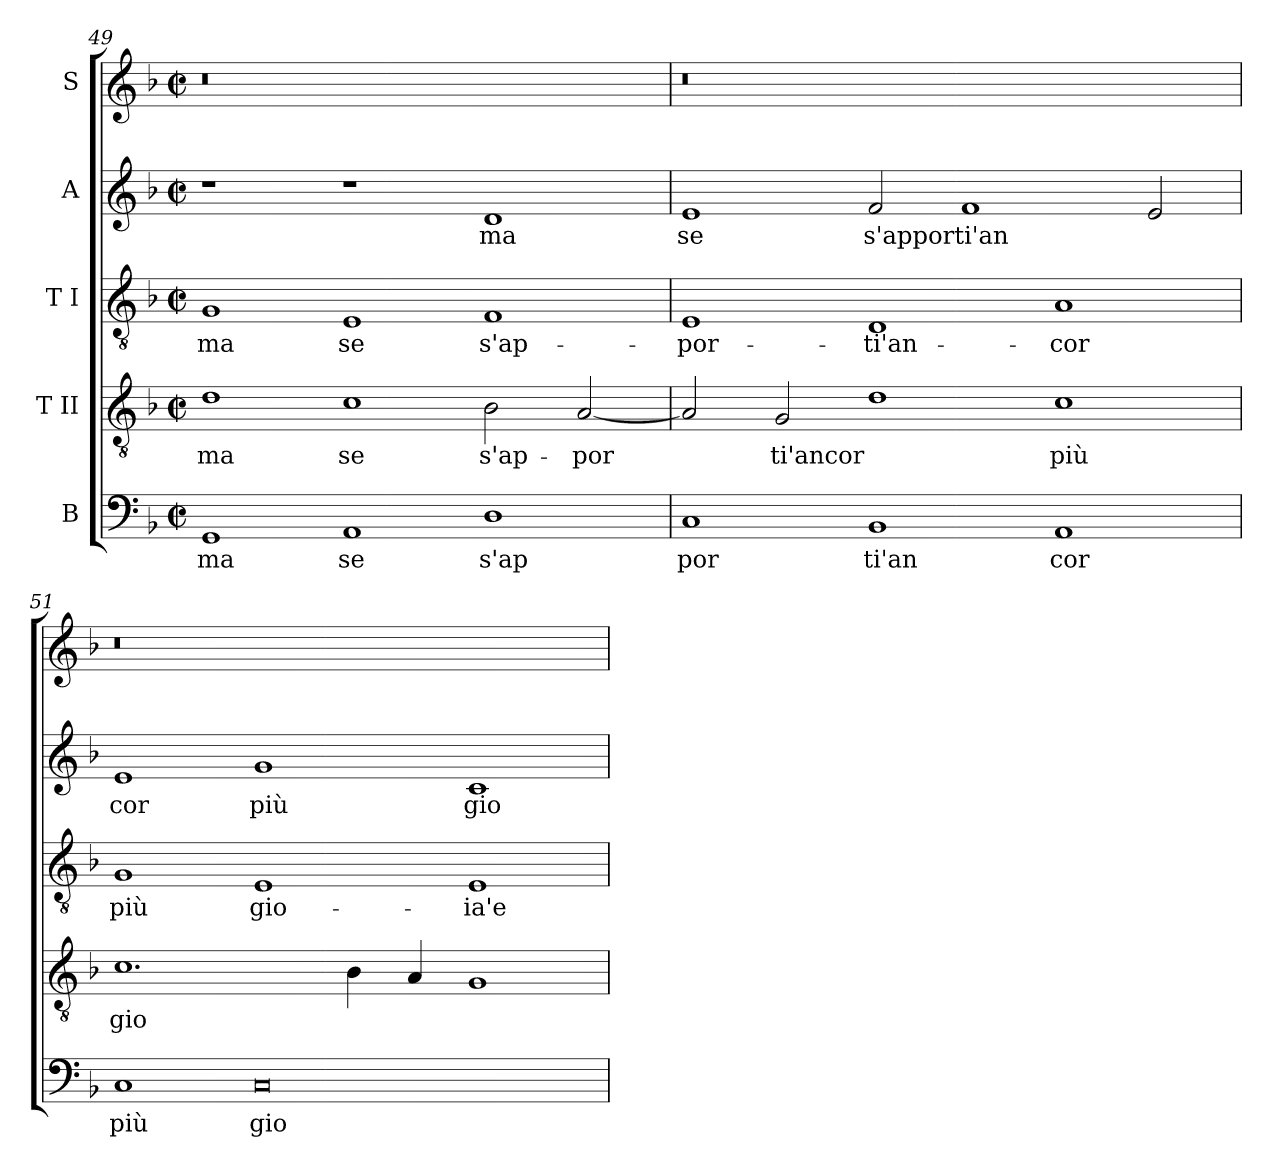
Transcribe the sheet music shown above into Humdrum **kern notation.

**kern	**text	**kern	**text	**kern	**text	**kern	**text	**kern
*part5	*part5	*part4	*part4	*part3	*part3	*part2	*part2	*part1
*staff5	*staff5	*staff4	*staff4	*staff3	*staff3	*staff2	*staff2	*staff1
*I"B	*	*I"T II	*	*I"T I	*	*I"A	*	*I"S
*clefF4	*	*clefGv2	*	*clefGv2	*	*clefG2	*	*clefG2
*k[b-]	*	*k[b-]	*	*k[b-]	*	*k[b-]	*	*k[b-]
*F:	*	*F:	*	*F:	*	*F:	*	*F:
*M2/2	*	*M2/2	*	*M2/2	*	*M2/2	*	*M2/2
*met(c|)	*	*met(c|)	*	*met(c|)	*	*met(c|)	*	*met(c|)
=49	=49	=49	=49	=49	=49	=49	=49	=49
!	!LO:LY:b:cj	!	!LO:LY:b:cj	!	!LO:LY:b:cj	!	!	!
1GG	ma	1d	ma	1G	ma	1r	.	0.r
!	!LO:LY:b:cj	!	!LO:LY:b:cj	!	!LO:LY:b:cj	!	!	!
1AA	se	1c	se	1E	se	1r	.	.
!	!LO:LY:b:cj	!	!LO:LY:b:cj	!	!LO:LY:b:cj	!	!LO:LY:b:cj	!
1D	s'ap	2B-\	s'ap-	1F	s'ap-	1d	ma	.
!	!	!	!LO:LY:b:cj	!	!	!	!	!
.	.	[<2A/	-por-	.	.	.	.	.
=50	=50	=50	=50	=50	=50	=50	=50	=50
!	!LO:LY:b:cj	!	!LO:LY:b:cj	!	!LO:LY:b:cj	!	!LO:LY:b:cj	!
1C	por	2A/]	--	1E	-por-	1e	se	0.r
!	!	!	!LO:LY:b:cj	!	!	!	!	!
.	.	2G/	-ti'ancor	.	.	.	.	.
!	!LO:LY:b:cj	!	!LO:LY:b:cj	!	!LO:LY:b:cj	!	!LO:LY:b:cj	!
1BB-	ti'an	1d	.	1D	-ti'an-	2f/	s'apporti'an	.
!	!	!	!	!	!	!	!LO:LY:b:cj	!
.	.	.	.	.	.	1f	.	.
!	!LO:LY:b:cj	!	!LO:LY:b:cj	!	!LO:LY:b:cj	!	!	!
1AA	cor	1c	più	1A	-cor	.	.	.
!	!	!	!	!	!	!	!LO:LY:b:cj	!
.	.	.	.	.	.	2e/	.	.
=51	=51	=51	=51	=51	=51	=51	=51	=51
!	!LO:LY:b:cj	!	!LO:LY:b:cj	!	!LO:LY:b:cj	!	!LO:LY:b:cj	!
1C	più	1.c	gio-	1G	più	1e	cor	0.r
!	!LO:LY:b:cj	!	!	!	!LO:LY:b:cj	!	!LO:LY:b:cj	!
0C	gio	.	.	1E	gio-	1g	più	.
!	!	!	!LO:LY:b:cj	!	!	!	!	!
.	.	4B-\	--	.	.	.	.	.
!	!	!	!LO:LY:b:cj	!	!	!	!	!
.	.	4A/	--	.	.	.	.	.
!	!	!	!LO:LY:b:cj	!	!LO:LY:b:cj	!	!LO:LY:b:cj	!
.	.	1G	--	1E	-ia'e	1c	gio	.
=	=	=	=	=	=	=	=	=
*-	*-	*-	*-	*-	*-	*-	*-	*-
